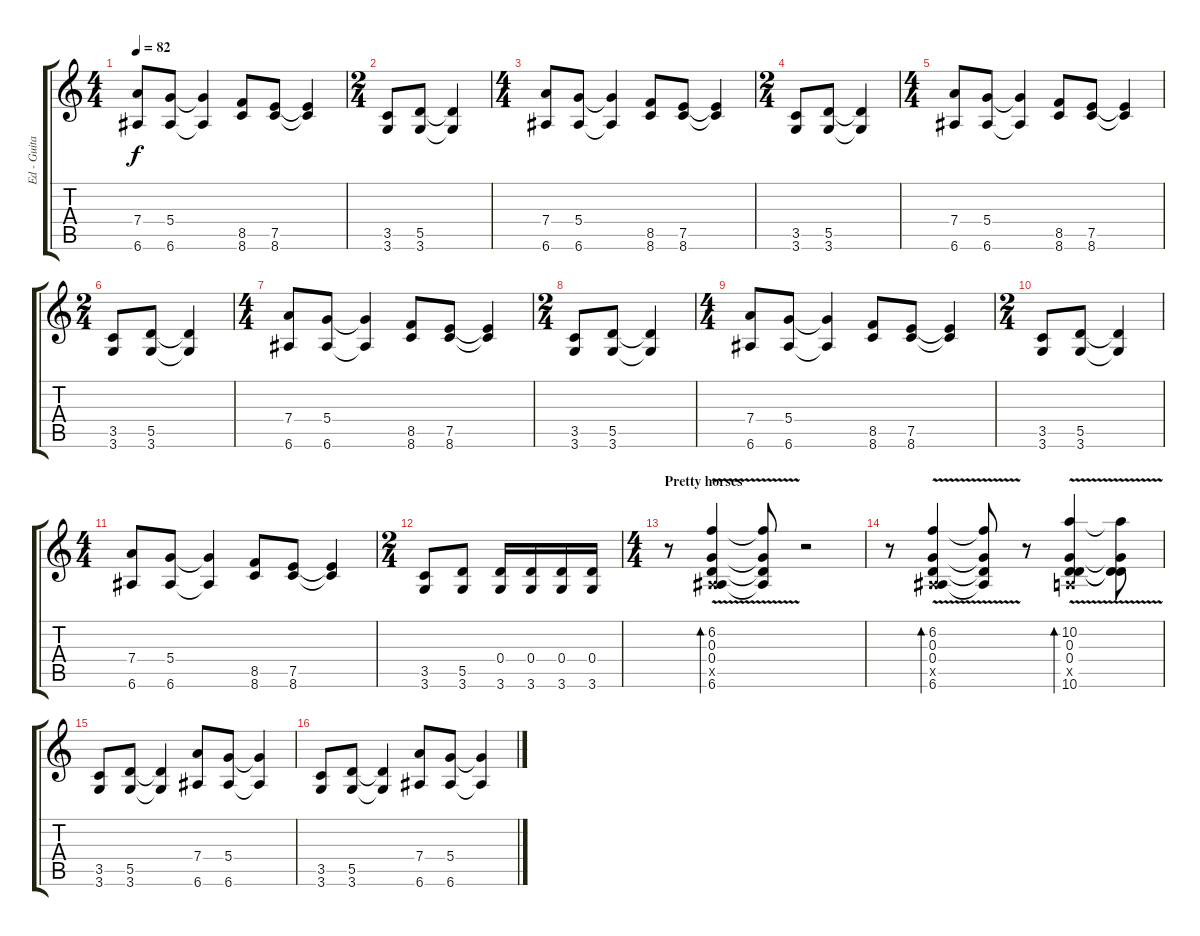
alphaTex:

\track ("Ed - Guitar" "Ed - Guita") {instrument electricguitarjazz}
\staff {score tabs}
\tuning (E4 B3 G3 D3 A2 E2) {hide}
\ts (4 4)
\tempo 82
\clef g2
\ks c
(7.4 6.6).8{dy f} (5.4 6.6).8 (5.4{t} 6.6{t}).4 (8.5 8.6).8 (7.5 8.6).8 (7.5{t} 8.6{t}).4 |
\ts (2 4)
(3.5 3.6).8 (5.5 3.6).8 (5.5{t} 3.6{t}).4 |
\ts (4 4)
(7.4 6.6).8 (5.4 6.6).8 (5.4{t} 6.6{t}).4 (8.5 8.6).8 (7.5 8.6).8 (7.5{t} 8.6{t}).4 |
\ts (2 4)
(3.5 3.6).8 (5.5 3.6).8 (5.5{t} 3.6{t}).4 |
\ts (4 4)
(7.4 6.6).8 (5.4 6.6).8 (5.4{t} 6.6{t}).4 (8.5 8.6).8 (7.5 8.6).8 (7.5{t} 8.6{t}).4 |
\ts (2 4)
(3.5 3.6).8 (5.5 3.6).8 (5.5{t} 3.6{t}).4 |
\ts (4 4)
(7.4 6.6).8 (5.4 6.6).8 (5.4{t} 6.6{t}).4 (8.5 8.6).8 (7.5 8.6).8 (7.5{t} 8.6{t}).4 |
\ts (2 4)
(3.5 3.6).8 (5.5 3.6).8 (5.5{t} 3.6{t}).4 |
\ts (4 4)
(7.4 6.6).8 (5.4 6.6).8 (5.4{t} 6.6{t}).4 (8.5 8.6).8 (7.5 8.6).8 (7.5{t} 8.6{t}).4 |
\ts (2 4)
(3.5 3.6).8 (5.5 3.6).8 (5.5{t} 3.6{t}).4 |
\ts (4 4)
(7.4 6.6).8 (5.4 6.6).8 (5.4{t} 6.6{t}).4 (8.5 8.6).8 (7.5 8.6).8 (7.5{t} 8.6{t}).4 |
\ts (2 4)
(3.5 3.6).8 (5.5 3.6).8 (0.4 3.6).16 (0.4 3.6).16 (0.4 3.6).16 (0.4 3.6).16 |
\ts (4 4)
\section ("" "Pretty horses")
r.8{volume 12} (6.2{v} 0.3 0.4 0.5{x} 6.6).4{bd 240} (6.2{t} 0.3{t} 0.4{t} 6.6{t}).8 r.2 |
r.8 (6.2{v} 0.3 0.4 0.5{x} 6.6).4{bd 240} (6.2{t} 0.3{t} 0.4{t} 6.6{t}).8 r.8 (10.2{v} 0.3 0.4 0.5{x} 10.6).4{bd 240} (10.2{t} 0.3{t} 0.4{t} 10.6{t}).8 |
(3.5 3.6).8{volume 9} (5.5 3.6).8 (5.5{t} 3.6{t}).4 (7.4 6.6).8 (5.4 6.6).8 (5.4{t} 6.6{t}).4 |
(3.5 3.6).8 (5.5 3.6).8 (5.5{t} 3.6{t}).4 (7.4 6.6).8 (5.4 6.6).8 (5.4{t} 6.6{t}).4
